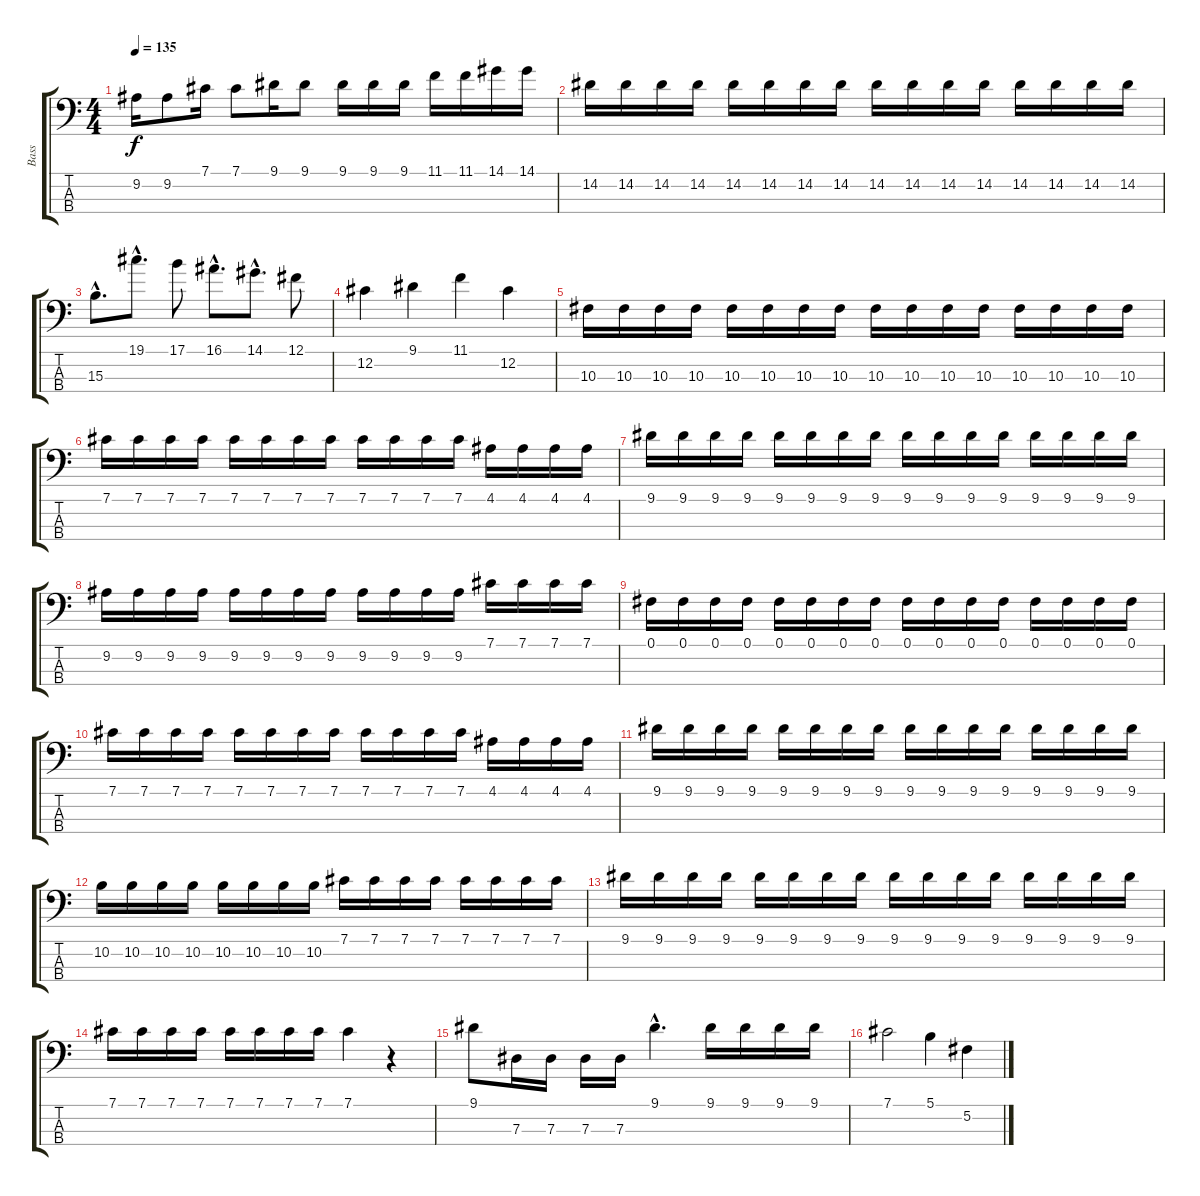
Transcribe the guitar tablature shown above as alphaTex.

\track ("Bass" "Bass") {instrument electricbassfinger}
\staff {score tabs}
\tuning (Gb2 Db2 Ab1 Eb1) {hide}
\ts (4 4)
\tempo 135
\clef f4
\ks c
9.2.16{dy f} 9.2.8 7.1.16 7.1.8 9.1.16 9.1.8 9.1.16 9.1.16 9.1.16 11.1.16 11.1.16 14.1.16 14.1.16 |
14.2.16 14.2.16 14.2.16 14.2.16 14.2.16 14.2.16 14.2.16 14.2.16 14.2.16 14.2.16 14.2.16 14.2.16 14.2.16 14.2.16 14.2.16 14.2.16 |
15.3{hac}.8{d} 19.1{hac}.8{d} 17.1.8 16.1{hac}.8{d} 14.1{hac}.8{d} 12.1.8 |
12.2.4 9.1.4 11.1.4 12.2.4 |
10.3.16 10.3.16 10.3.16 10.3.16 10.3.16 10.3.16 10.3.16 10.3.16 10.3.16 10.3.16 10.3.16 10.3.16 10.3.16 10.3.16 10.3.16 10.3.16 |
7.1.16 7.1.16 7.1.16 7.1.16 7.1.16 7.1.16 7.1.16 7.1.16 7.1.16 7.1.16 7.1.16 7.1.16 4.1.16 4.1.16 4.1.16 4.1.16 |
9.1.16 9.1.16 9.1.16 9.1.16 9.1.16 9.1.16 9.1.16 9.1.16 9.1.16 9.1.16 9.1.16 9.1.16 9.1.16 9.1.16 9.1.16 9.1.16 |
9.2.16 9.2.16 9.2.16 9.2.16 9.2.16 9.2.16 9.2.16 9.2.16 9.2.16 9.2.16 9.2.16 9.2.16 7.1.16 7.1.16 7.1.16 7.1.16 |
0.1.16 0.1.16 0.1.16 0.1.16 0.1.16 0.1.16 0.1.16 0.1.16 0.1.16 0.1.16 0.1.16 0.1.16 0.1.16 0.1.16 0.1.16 0.1.16 |
7.1.16 7.1.16 7.1.16 7.1.16 7.1.16 7.1.16 7.1.16 7.1.16 7.1.16 7.1.16 7.1.16 7.1.16 4.1.16 4.1.16 4.1.16 4.1.16 |
9.1.16 9.1.16 9.1.16 9.1.16 9.1.16 9.1.16 9.1.16 9.1.16 9.1.16 9.1.16 9.1.16 9.1.16 9.1.16 9.1.16 9.1.16 9.1.16 |
10.2.16 10.2.16 10.2.16 10.2.16 10.2.16 10.2.16 10.2.16 10.2.16 7.1.16 7.1.16 7.1.16 7.1.16 7.1.16 7.1.16 7.1.16 7.1.16 |
9.1.16 9.1.16 9.1.16 9.1.16 9.1.16 9.1.16 9.1.16 9.1.16 9.1.16 9.1.16 9.1.16 9.1.16 9.1.16 9.1.16 9.1.16 9.1.16 |
7.1.16 7.1.16 7.1.16 7.1.16 7.1.16 7.1.16 7.1.16 7.1.16 7.1.4 r.4 |
9.1.8 7.3.16 7.3.16 7.3.16 7.3.16 9.1{hac}.4{d} 9.1.16 9.1.16 9.1.16 9.1.16 |
7.1.2 5.1.4 5.2.4
